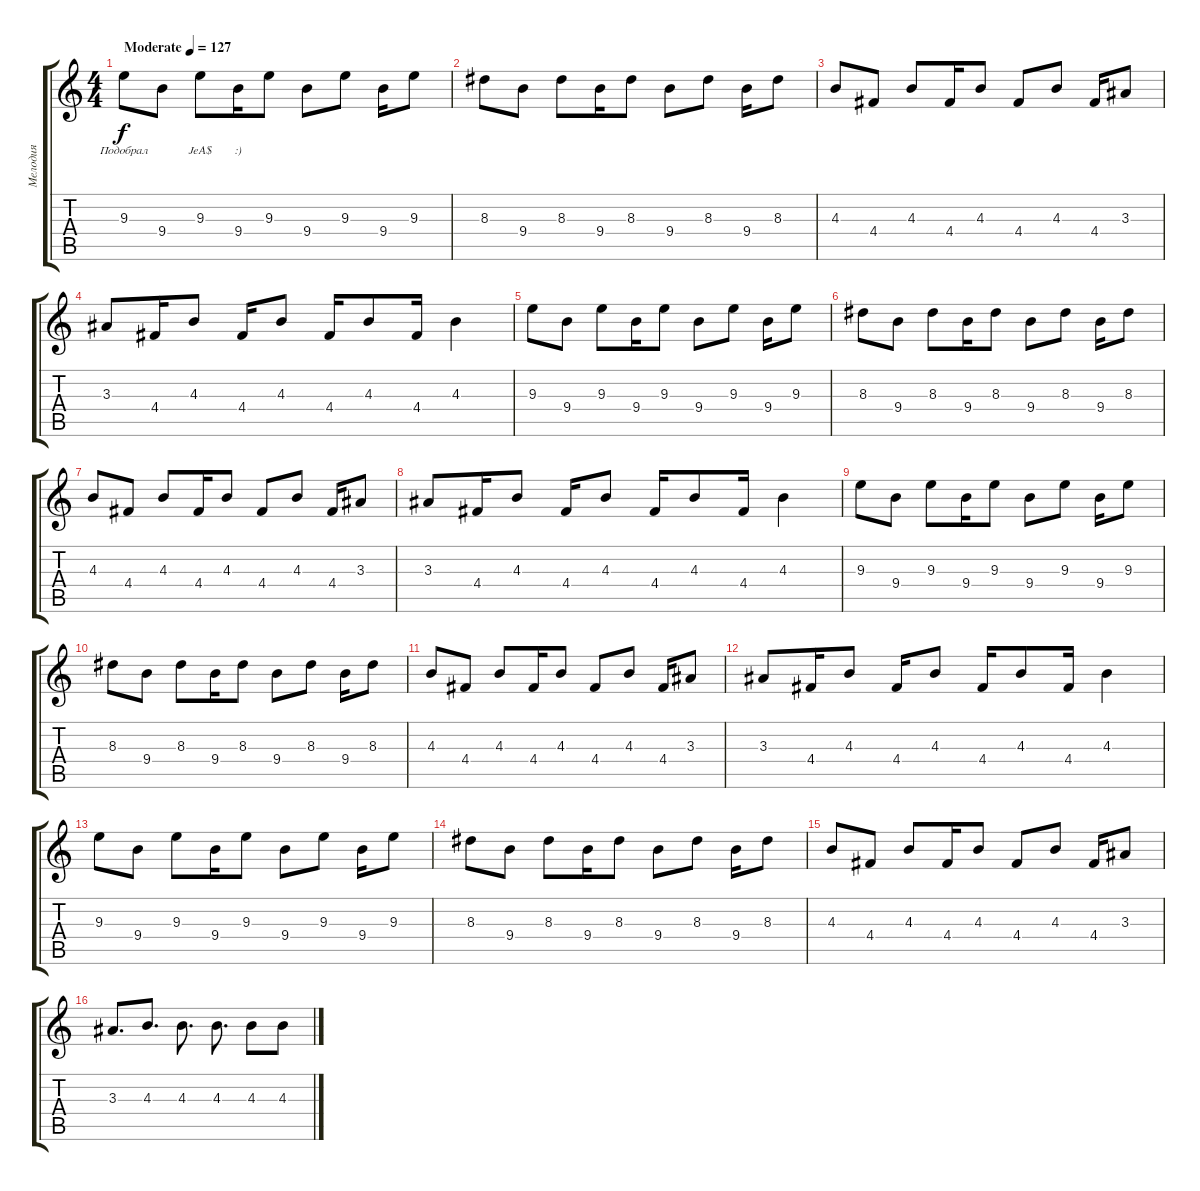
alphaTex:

\track ("Мелодия" "Мелодия") {instrument electricguitarclean}
\staff {score tabs}
\tuning (E4 B3 G3 D3 A2 E2) {hide}
\ts (4 4)
\tempo (127 "Moderate")
\clef g2
\ks c
9.3.8{lyrics (0 "Подобрал") lyrics (1 "") lyrics (2 "") lyrics (3 "") lyrics (4 "") dy f instrument electricguitarclean} 9.4.8{lyrics (0 "") lyrics (1 "") lyrics (2 "") lyrics (3 "") lyrics (4 "")} 9.3.8{lyrics (0 "JeA$") lyrics (1 "") lyrics (2 "") lyrics (3 "") lyrics (4 "")} 9.4.16{lyrics (0 ":)") lyrics (1 "") lyrics (2 "") lyrics (3 "") lyrics (4 "")} 9.3.8 9.4.8 9.3.8 9.4.16 9.3.8 |
8.3.8 9.4.8 8.3.8 9.4.16 8.3.8 9.4.8 8.3.8 9.4.16 8.3.8 |
4.3.8 4.4.8 4.3.8 4.4.16 4.3.8 4.4.8 4.3.8 4.4.16 3.3.8 |
3.3.8{instrument electricguitarclean} 4.4.16 4.3.8 4.4.16 4.3.8 4.4.16 4.3.8 4.4.16 4.3.4 |
9.3.8 9.4.8 9.3.8 9.4.16 9.3.8 9.4.8 9.3.8 9.4.16 9.3.8 |
8.3.8 9.4.8 8.3.8 9.4.16 8.3.8 9.4.8 8.3.8 9.4.16 8.3.8 |
4.3.8 4.4.8 4.3.8 4.4.16 4.3.8 4.4.8 4.3.8 4.4.16 3.3.8 |
3.3.8 4.4.16 4.3.8 4.4.16 4.3.8 4.4.16 4.3.8 4.4.16 4.3.4 |
9.3.8 9.4.8 9.3.8 9.4.16 9.3.8 9.4.8 9.3.8 9.4.16 9.3.8 |
8.3.8 9.4.8 8.3.8 9.4.16 8.3.8 9.4.8 8.3.8 9.4.16 8.3.8 |
4.3.8 4.4.8 4.3.8 4.4.16 4.3.8 4.4.8 4.3.8 4.4.16 3.3.8 |
3.3.8 4.4.16 4.3.8 4.4.16 4.3.8 4.4.16 4.3.8 4.4.16 4.3.4 |
9.3.8 9.4.8 9.3.8 9.4.16 9.3.8 9.4.8 9.3.8 9.4.16 9.3.8 |
8.3.8 9.4.8 8.3.8 9.4.16 8.3.8 9.4.8 8.3.8 9.4.16 8.3.8 |
4.3.8 4.4.8 4.3.8 4.4.16 4.3.8 4.4.8 4.3.8 4.4.16 3.3.8 |
3.3.8{d} 4.3.8{d} 4.3.8{d} 4.3.8{d} 4.3.8 4.3.8
